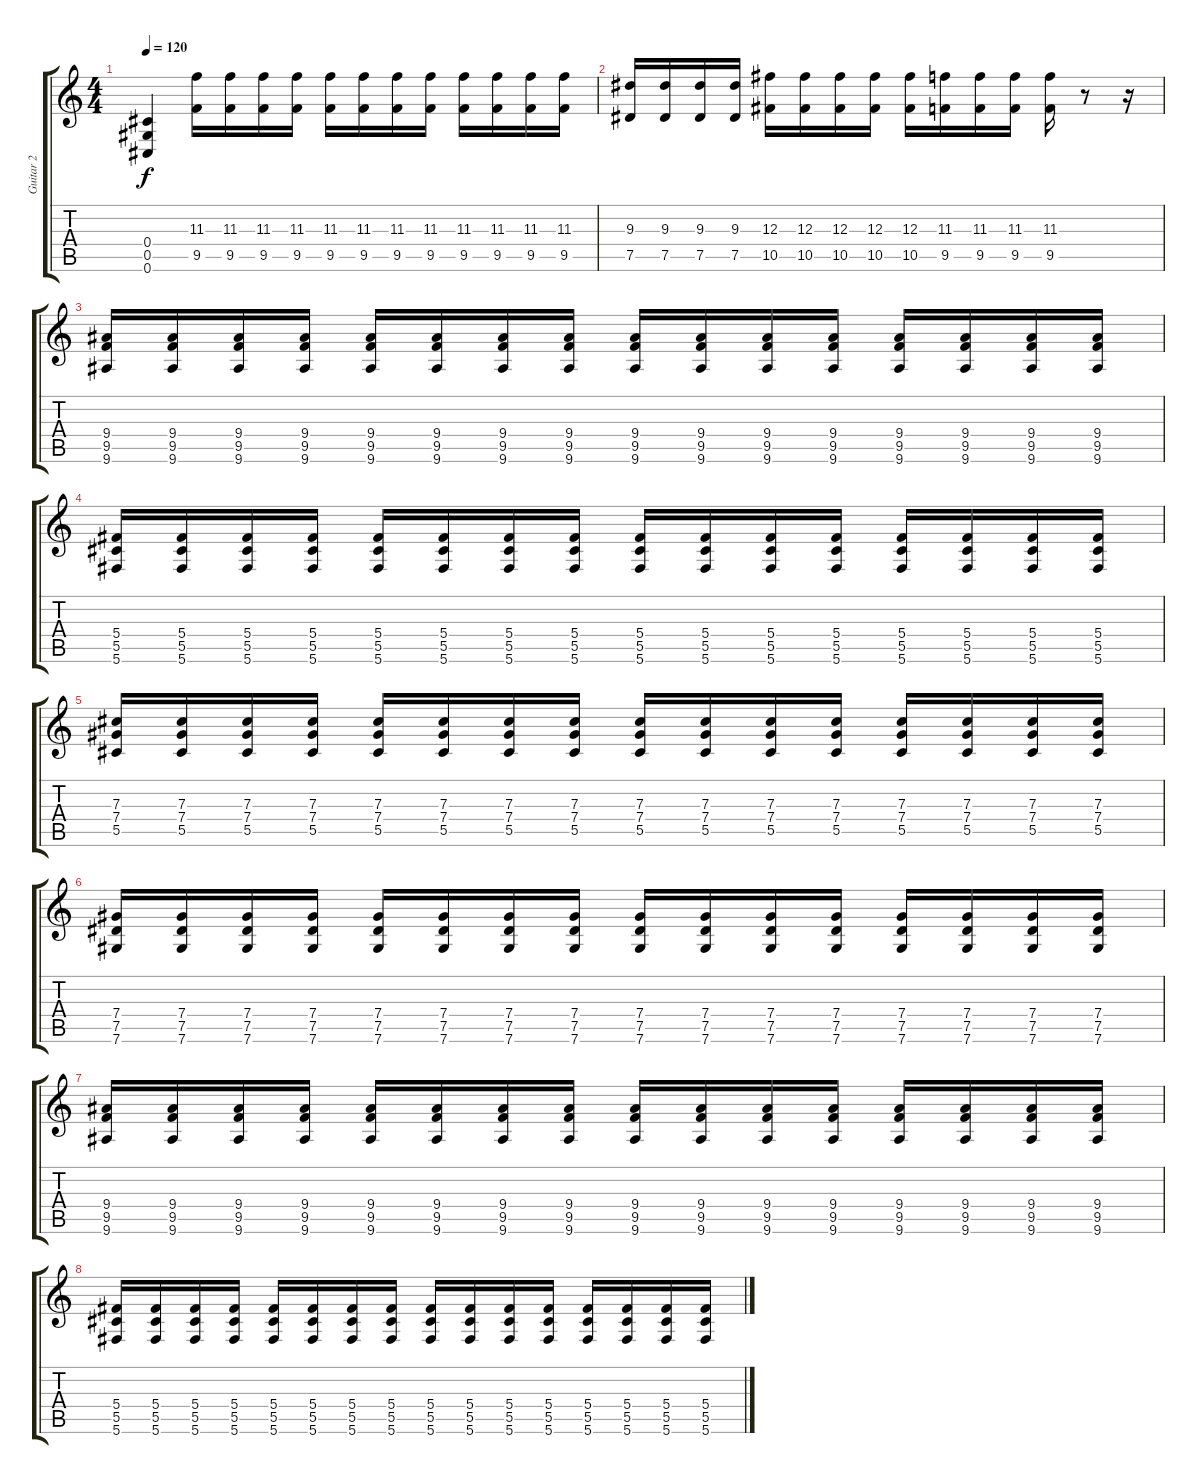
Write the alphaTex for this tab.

\track ("Guitar 2" "Guitar 2") {instrument distortionguitar}
\staff {score tabs}
\tuning (Eb4 Bb3 Gb3 Db3 Ab2 Db2) {hide}
\ts (4 4)
\tempo 120
\clef g2
\ks c
(0.4 0.5 0.6).4{dy f} (11.3 9.5).16 (11.3 9.5).16 (11.3 9.5).16 (11.3 9.5).16 (11.3 9.5).16 (11.3 9.5).16 (11.3 9.5).16 (11.3 9.5).16 (11.3 9.5).16 (11.3 9.5).16 (11.3 9.5).16 (11.3 9.5).16 |
(9.3 7.5).16 (9.3 7.5).16 (9.3 7.5).16 (9.3 7.5).16 (12.3 10.5).16 (12.3 10.5).16 (12.3 10.5).16 (12.3 10.5).16 (12.3 10.5).16 (11.3 9.5).16 (11.3 9.5).16 (11.3 9.5).16 (11.3 9.5).16 r.8 r.16 |
(9.4 9.5 9.6).16 (9.4 9.5 9.6).16 (9.4 9.5 9.6).16 (9.4 9.5 9.6).16 (9.4 9.5 9.6).16 (9.4 9.5 9.6).16 (9.4 9.5 9.6).16 (9.4 9.5 9.6).16 (9.4 9.5 9.6).16 (9.4 9.5 9.6).16 (9.4 9.5 9.6).16 (9.4 9.5 9.6).16 (9.4 9.5 9.6).16 (9.4 9.5 9.6).16 (9.4 9.5 9.6).16 (9.4 9.5 9.6).16 |
(5.4 5.5 5.6).16 (5.4 5.5 5.6).16 (5.4 5.5 5.6).16 (5.4 5.5 5.6).16 (5.4 5.5 5.6).16 (5.4 5.5 5.6).16 (5.4 5.5 5.6).16 (5.4 5.5 5.6).16 (5.4 5.5 5.6).16 (5.4 5.5 5.6).16 (5.4 5.5 5.6).16 (5.4 5.5 5.6).16 (5.4 5.5 5.6).16 (5.4 5.5 5.6).16 (5.4 5.5 5.6).16 (5.4 5.5 5.6).16 |
(7.3 7.4 5.5).16 (7.3 7.4 5.5).16 (7.3 7.4 5.5).16 (7.3 7.4 5.5).16 (7.3 7.4 5.5).16 (7.3 7.4 5.5).16 (7.3 7.4 5.5).16 (7.3 7.4 5.5).16 (7.3 7.4 5.5).16 (7.3 7.4 5.5).16 (7.3 7.4 5.5).16 (7.3 7.4 5.5).16 (7.3 7.4 5.5).16 (7.3 7.4 5.5).16 (7.3 7.4 5.5).16 (7.3 7.4 5.5).16 |
(7.4 7.5 7.6).16 (7.4 7.5 7.6).16 (7.4 7.5 7.6).16 (7.4 7.5 7.6).16 (7.4 7.5 7.6).16 (7.4 7.5 7.6).16 (7.4 7.5 7.6).16 (7.4 7.5 7.6).16 (7.4 7.5 7.6).16 (7.4 7.5 7.6).16 (7.4 7.5 7.6).16 (7.4 7.5 7.6).16 (7.4 7.5 7.6).16 (7.4 7.5 7.6).16 (7.4 7.5 7.6).16 (7.4 7.5 7.6).16 |
(9.4 9.5 9.6).16 (9.4 9.5 9.6).16 (9.4 9.5 9.6).16 (9.4 9.5 9.6).16 (9.4 9.5 9.6).16 (9.4 9.5 9.6).16 (9.4 9.5 9.6).16 (9.4 9.5 9.6).16 (9.4 9.5 9.6).16 (9.4 9.5 9.6).16 (9.4 9.5 9.6).16 (9.4 9.5 9.6).16 (9.4 9.5 9.6).16 (9.4 9.5 9.6).16 (9.4 9.5 9.6).16 (9.4 9.5 9.6).16 |
(5.4 5.5 5.6).16 (5.4 5.5 5.6).16 (5.4 5.5 5.6).16 (5.4 5.5 5.6).16 (5.4 5.5 5.6).16 (5.4 5.5 5.6).16 (5.4 5.5 5.6).16 (5.4 5.5 5.6).16 (5.4 5.5 5.6).16 (5.4 5.5 5.6).16 (5.4 5.5 5.6).16 (5.4 5.5 5.6).16 (5.4 5.5 5.6).16 (5.4 5.5 5.6).16 (5.4 5.5 5.6).16 (5.4 5.5 5.6).16
